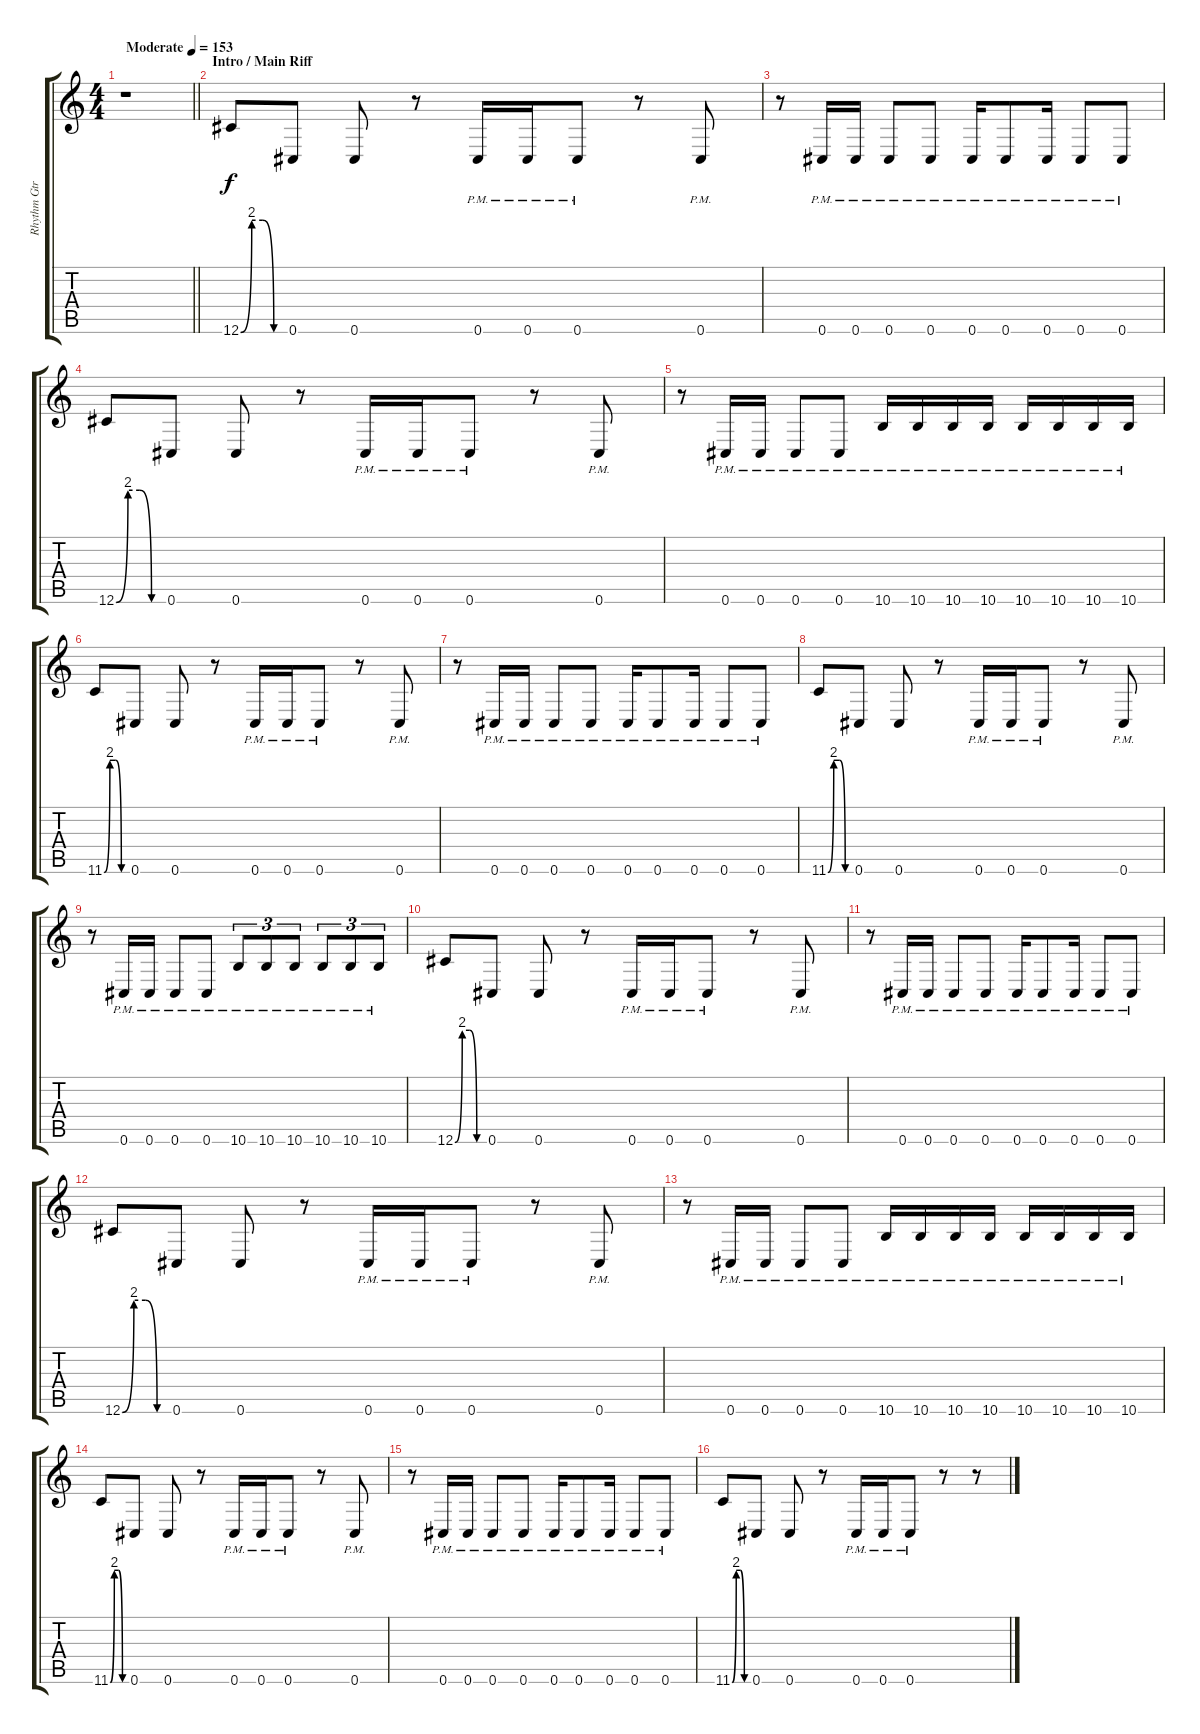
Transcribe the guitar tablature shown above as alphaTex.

\track ("Rhythm Gtr L" "Rhythm Gtr") {instrument distortionguitar}
\staff {score tabs}
\tuning (Eb4 Bb3 Gb3 Db3 Ab2 Db2) {hide}
\ts (4 4)
\tempo (153 "Moderate")
\clef g2
\barLineRight lightlight
\ks c
r.1{dy f instrument distortionguitar} |
\section ("" "Intro / Main Riff")
12.6{be (custom 0 0 15 8 30 8 45 0 60 0)}.8 0.6.8 0.6.8 r.8 0.6{pm}.16 0.6{pm}.16 0.6{pm}.8 r.8 0.6{pm}.8 |
r.8 0.6{pm}.16 0.6{pm}.16 0.6{pm}.8 0.6{pm}.8 0.6{pm}.16 0.6{pm}.8 0.6{pm}.16 0.6{pm}.8 0.6{pm}.8 |
12.6{be (custom 0 0 15 8 30 8 45 0 60 0)}.8 0.6.8 0.6.8 r.8 0.6{pm}.16 0.6{pm}.16 0.6{pm}.8 r.8 0.6{pm}.8 |
r.8 0.6{pm}.16 0.6{pm}.16 0.6{pm}.8 0.6{pm}.8 10.6{pm}.16 10.6{pm}.16 10.6{pm}.16 10.6{pm}.16 10.6{pm}.16 10.6{pm}.16 10.6{pm}.16 10.6{pm}.16 |
11.6{be (custom 0 0 15 8 30 8 45 0 60 0)}.8 0.6.8 0.6.8 r.8 0.6{pm}.16 0.6{pm}.16 0.6{pm}.8 r.8 0.6{pm}.8 |
r.8 0.6{pm}.16 0.6{pm}.16 0.6{pm}.8 0.6{pm}.8 0.6{pm}.16 0.6{pm}.8 0.6{pm}.16 0.6{pm}.8 0.6{pm}.8 |
11.6{be (custom 0 0 15 8 30 8 45 0 60 0)}.8 0.6.8 0.6.8 r.8 0.6{pm}.16 0.6{pm}.16 0.6{pm}.8 r.8 0.6{pm}.8 |
r.8 0.6{pm}.16 0.6{pm}.16 0.6{pm}.8 0.6{pm}.8 10.6{pm}.8{tu (3 2)} 10.6{pm}.8{tu (3 2)} 10.6{pm}.8{tu (3 2)} 10.6{pm}.8{tu (3 2)} 10.6{pm}.8{tu (3 2)} 10.6{pm}.8{tu (3 2)} |
12.6{be (custom 0 0 15 8 30 8 45 0 60 0)}.8 0.6.8 0.6.8 r.8 0.6{pm}.16 0.6{pm}.16 0.6{pm}.8 r.8 0.6{pm}.8 |
r.8 0.6{pm}.16 0.6{pm}.16 0.6{pm}.8 0.6{pm}.8 0.6{pm}.16 0.6{pm}.8 0.6{pm}.16 0.6{pm}.8 0.6{pm}.8 |
12.6{be (custom 0 0 15 8 30 8 45 0 60 0)}.8 0.6.8 0.6.8 r.8 0.6{pm}.16 0.6{pm}.16 0.6{pm}.8 r.8 0.6{pm}.8 |
r.8 0.6{pm}.16 0.6{pm}.16 0.6{pm}.8 0.6{pm}.8 10.6{pm}.16 10.6{pm}.16 10.6{pm}.16 10.6{pm}.16 10.6{pm}.16 10.6{pm}.16 10.6{pm}.16 10.6{pm}.16 |
11.6{be (custom 0 0 15 8 30 8 45 0 60 0)}.8 0.6.8 0.6.8 r.8 0.6{pm}.16 0.6{pm}.16 0.6{pm}.8 r.8 0.6{pm}.8 |
r.8 0.6{pm}.16 0.6{pm}.16 0.6{pm}.8 0.6{pm}.8 0.6{pm}.16 0.6{pm}.8 0.6{pm}.16 0.6{pm}.8 0.6{pm}.8 |
11.6{be (custom 0 0 15 8 30 8 45 0 60 0)}.8 0.6.8 0.6.8 r.8 0.6{pm}.16 0.6{pm}.16 0.6{pm}.8 r.8 r.8
